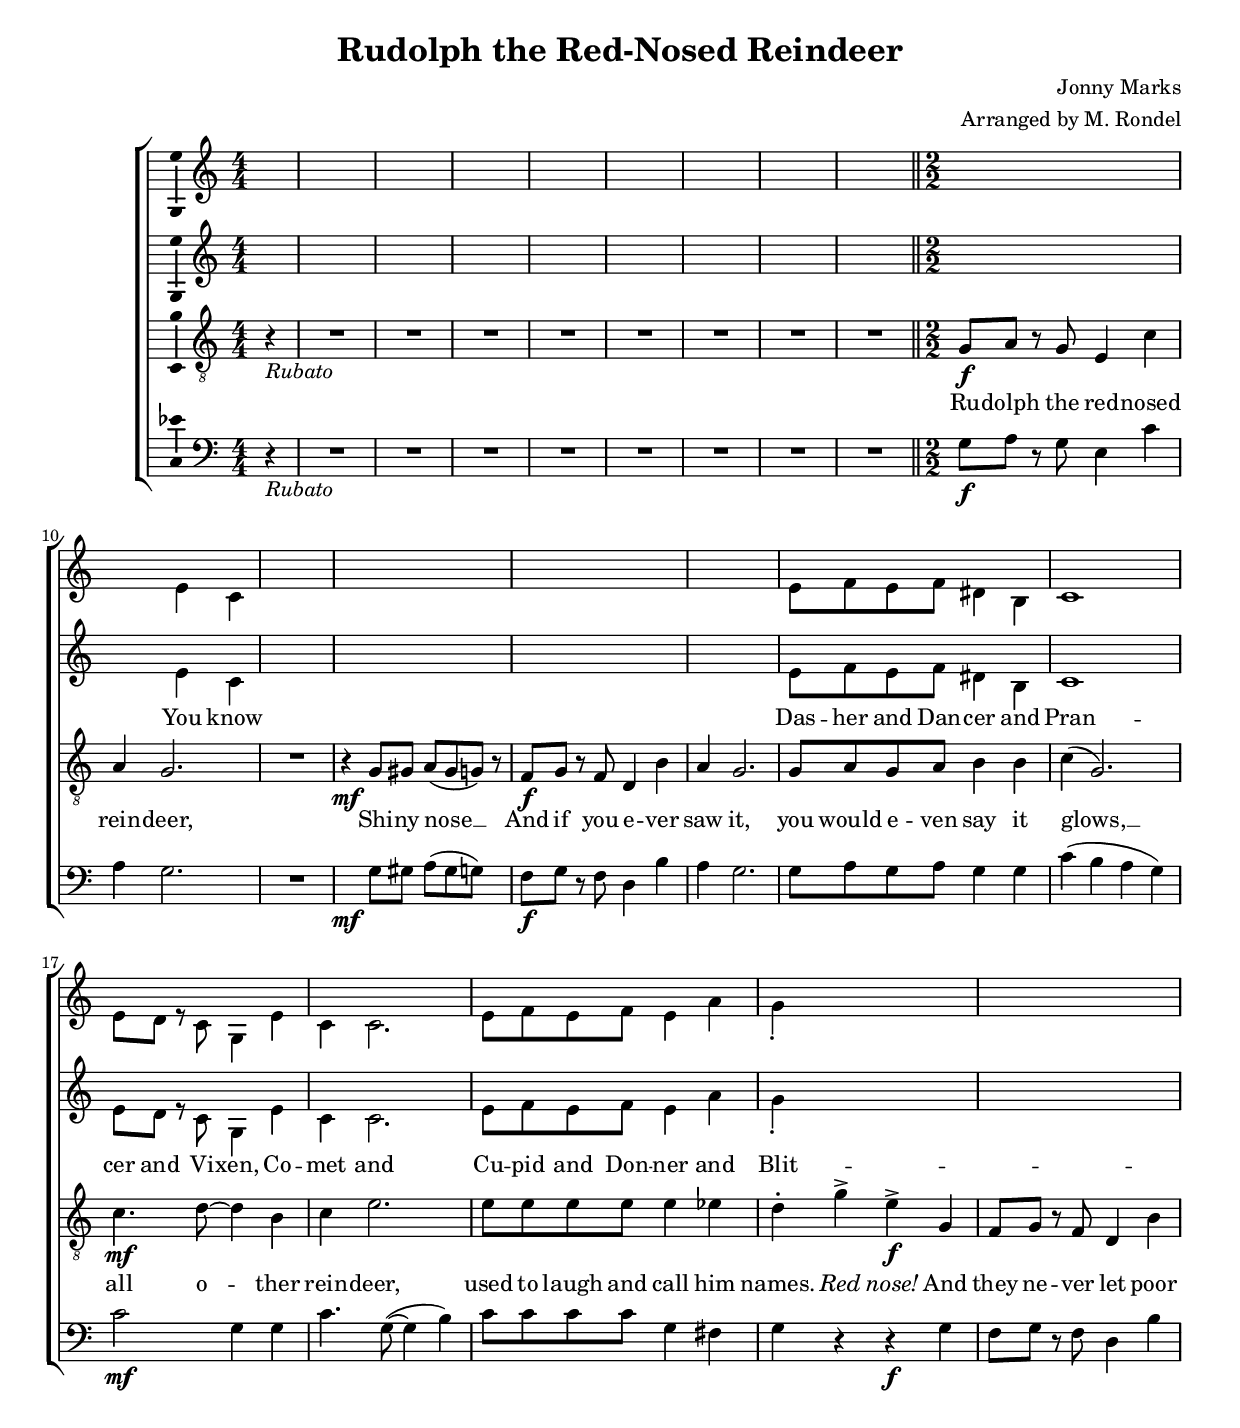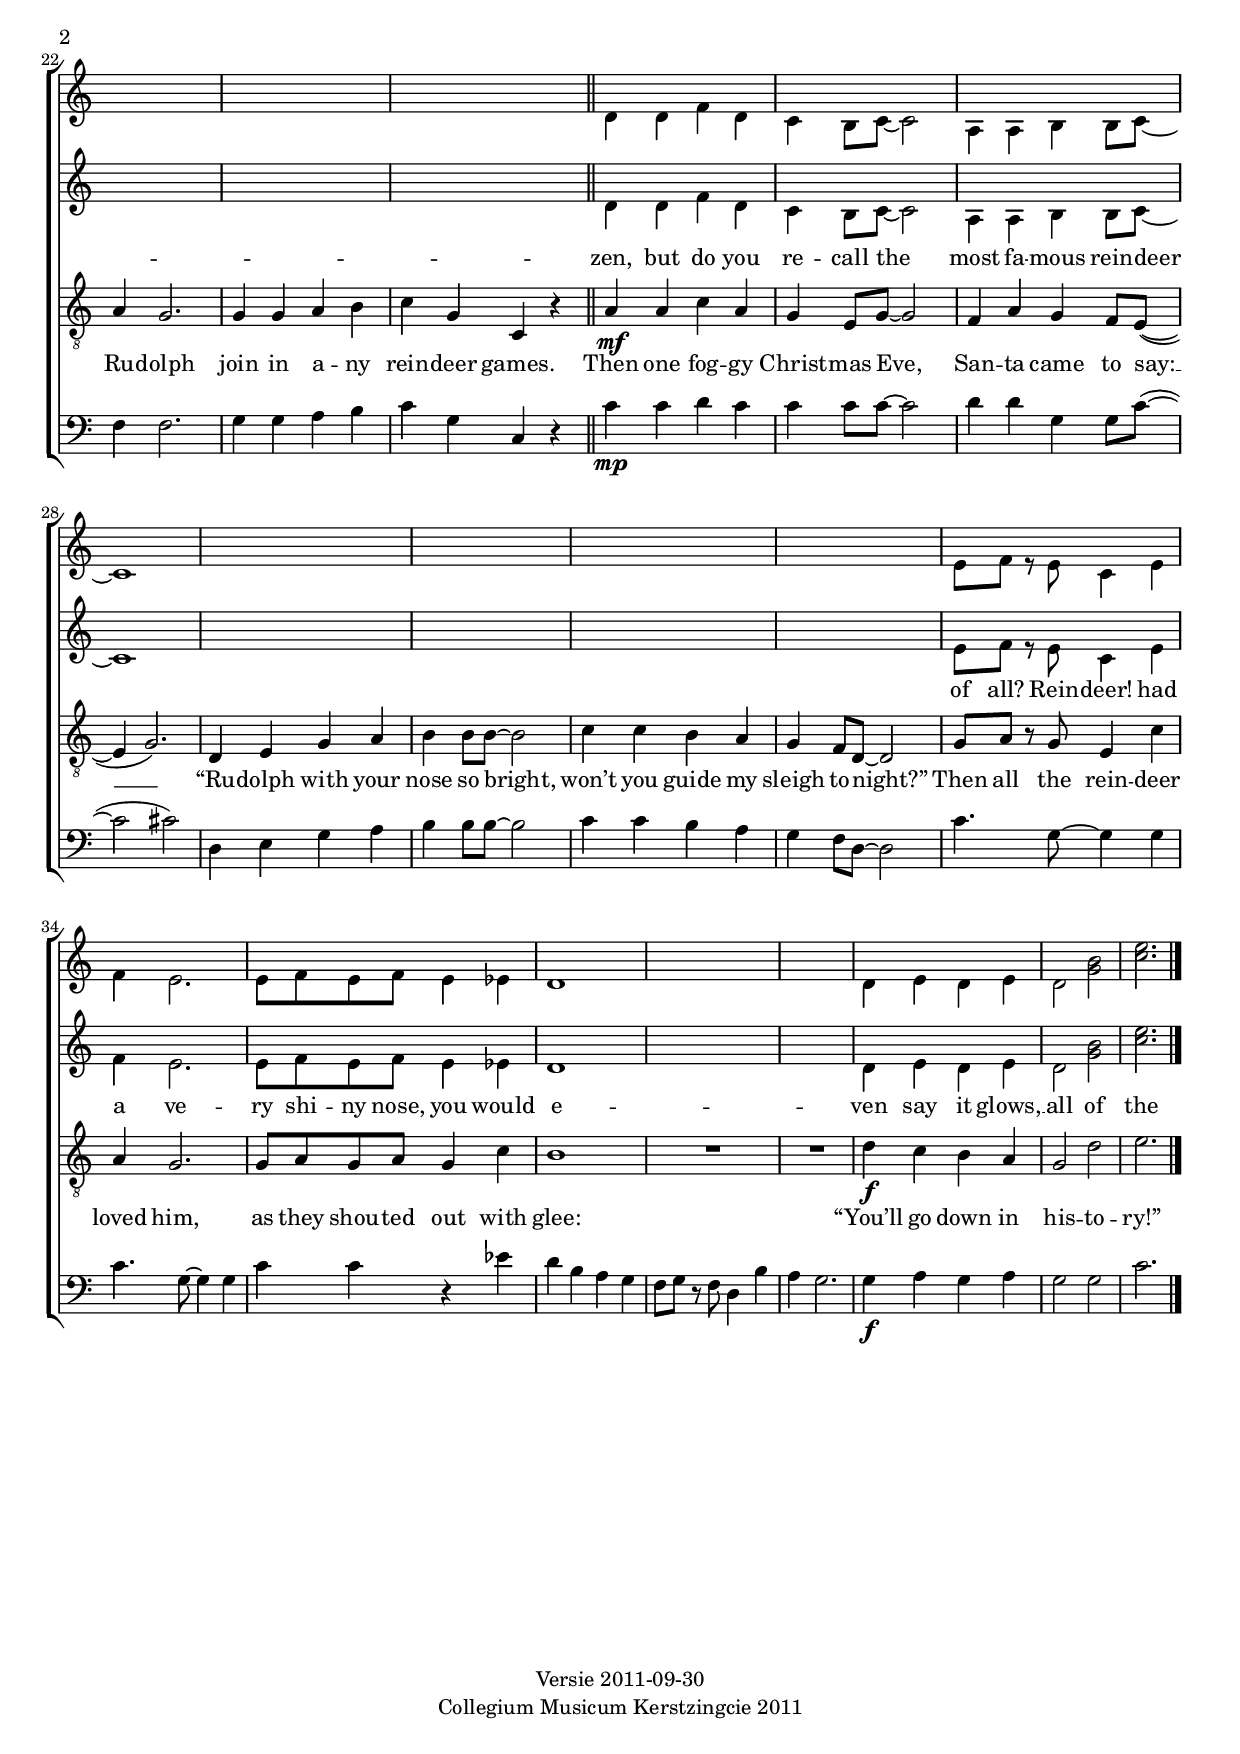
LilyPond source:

% vim: set fileformat=dos:
\version "2.12.3"

% vim: set fileformat=dos:

soprano =  \relative a' {
  \dynamicUp
  \clef "treble" \key c \major \numericTimeSignature\time 4/4 
  \oneVoice
  \partial 4 a8 _\markup{ \italic {dolce} } ^"(alten)" [ b8 ] | % 1
  c8 a4 f8 b8 g4 e8 | % 2
  a8 f4 d8 a'8 g4. | % 3
  c8 a4 f8 b8 g4 e8 | % 4
  a8 f4 d8 a'8 g4. | % 5
  e4 e4 e4 e4 | % 6
  a2. a8 [ b8 ] | % 7
  c4 c4 c8 b4 a8 | % 8
  g2. r4 \bar "||"
  | % 9
  \break
  \time 2/2  | % 9
  %R1 | \barNumberCheck #10
  R1^\markup{ \bold {Presto}
    \concat {
        (
        \smaller \general-align #Y #DOWN \note #"4" #1
        " = c."
        160
        )
      }
  }
  r2
  \voiceOne
  a4\mf c4 | % 11
  | % 11
  \oneVoice
  g8 \f [ a8 g8 a8 ] g4 c4 | % 12
  b1 | % 13
  R1*2 | % 15
  \voiceOne
  g8 [ a8 g8 a8 ] g4 a4 | % 16
  e1 | % 17
  | % 17
  g8 \f [ a8] s8 g8 e4 c'4 | % 18
  a4 g2. | % 19
  g8 [ a8 g8 a8 ] g4 c4 | \barNumberCheck #20
  b4-. 
  \oneVoice
  gis4-> f4->\mf g4 | % 21
  d'4 cis4 c4 b4 | % 22
  bes4 a4 gis4 g4 | % 23
  g8 [ a8 g8 a8 ] g4 d'4 | % 24
  c1 \bar "||"
  \voiceOne
  f,4 \mp f4 a4 f4 | % 26
  e4 g8 [ e8 ] ~ e2 | % 27
  d4 f4 e4 d8 [ c8 ~ ] | % 28
  c1 | % 29
  \oneVoice
  d4 e4 g4 a4 | \barNumberCheck #30
  b4 b8 [ b8 ~ ] b2 | % 31
  R1*2 | % 33
  \voiceOne
  g8 [ a8 s8 g8 ] e4 c'4 | % 34
  a4 g2. | % 35
  g8 [ a8 g8 a8 ] g4 c4 | % 36
  b1 | % 37
  \oneVoice
  R1*2 | % 39
  \voiceOne
  | % 39
  g4 \f a4 g4 a4 | \barNumberCheck #40
  g2 b2 | % 41
  g'2. \bar "|."
}

alto =  \relative a' {
  \clef "treble" \key c \major \numericTimeSignature\time 4/4 
  \partial 4 a8 _\markup{ \italic {dolce} } ^"(alten)" [ b8 ] | % 1
  c8 a4 f8 b8 g4 e8 | % 2
  a8 f4 d8 a'8 g4. | % 3
  c8 a4 f8 b8 g4 e8 | % 4
  a8 f4 d8 a'8 g4. | % 5
  e4 e4 e4 e4 | % 6
  a2. a8 [ b8 ] | % 7
  c4 c4 c8 b4 a8 | % 8
  g2. r4 \bar "||" |% 9
  \time 2/2  
  | % 9
   R1 | \barNumberCheck #10
  b2 \rest ^\markup{ \bold {Presto} } e,4 \mf c4 | % 11
  | % 11
  g'8 \f [ a8 g8 a8 ] g4 c4 | % 12
  b1 | % 13
  R1*2 | % 15
  e,8 [ f8 e8 f8 ] dis4 b4 | % 16
  c1 | % 17
  | % 17
  e8 \f [ d8] r8 c8 g4 e'4 | % 18
  c4 c2. | % 19
  e8 [ f8 e8 f8 ] e4 a4 | \barNumberCheck #20
  g4 _. gis4 _> f4 \mf _> g4 | % 21
  d'4 cis4 c4 b4 | % 22
  bes4 a4 gis4 g4 | % 23
  g8 [ a8 g8 a8 ] g4 d'4 | % 24
  c1 \bar "||"
  | % 25
  | % 25
  d,4 \mp d4 f4 d4 | % 26
  c4 b8 [ c8 ] ~ c2 | % 27
  a4 a4 b4 b8 [ c8 ~ ] | % 28
  c1 | % 29
  d4 e4 g4 a4 | \barNumberCheck #30
  b4 b8 [ b8 ~ ] b2 | % 31
  R1*2 | % 33
  e,8 [ f8] r8 e8 c4 e4 | % 34
  f4 e2. | % 35
  e8 [ f8 e8 f8 ] e4 es4 | % 36
  d1 | % 37
  R1*2 | % 39
  | % 39
  d4 \f e4 d4 e4 | \barNumberCheck #40
  d2  <g b>2 | % 41
  <c e>2. 
  \bar "|."
}

altoClean =  \relative a' {
  \clef "treble" \key c \major \numericTimeSignature\time 4/4 
  %\partial 4 a8 [ b8 ] | % 1
  %c8 a4 f8 b8 g4 e8 | % 2
  %a8 f4 d8 a'8 g4. | % 3
  %c8 a4 f8 b8 g4 e8 | % 4
  %a8 f4 d8 a'8 g4. | % 5
  %e4 e4 e4 e4 | % 6
  %a2. a8 [ b8 ] | % 7
  %c4 c4 c8 b4 a8 | % 8
  %g2. r4 \bar "||"
  \partial 4 s8  s8 | % 1
  s8 s4 s8 s8 s4 s8 | % 2
  s8 s4 s8 s8 s4. | % 3
  s8 s4 s8 s8 s4 s8 | % 4
  s8 s4 s8 s8 s4. | % 5
  s4 s4 s4 s4 | % 6
  s2. s8 s8 | % 7
  s4 s4 s8 s4 s8 | % 8
  s2. s4 \bar "||"
  | % 9
  \time 2/2  | % 9
   s1 | \barNumberCheck #10
  s2 e4 c4 | % 11
  | % 11

  %g'8 [ a8 g8 a8 ] g4 c4 | % 12
  %b1 | % 13
  s8 s8 s8 s8 s4 s4 | % 12
  s1 | % 13

  s1*2 | % 15
  e='8 [ f8 e8 f8 ] dis4 b4 | % 16
  c1 | % 17
  | % 17
  e8[ d8] r8 c8 g4 e'4 | % 18
  c4 c2. | % 19
  e8 [ f8 e8 f8 ] e4 a4 | \barNumberCheck #20
  g4 _. 
    %gis4 _> f4_> g4 | % 21
  %d'4 cis4 c4 b4 | % 22
  %bes4 a4 gis4 g4 | % 23
  %g8 [ a8 g8 a8 ] g4 d'4 | % 24
  %c1 \bar "||"
    s4 s4 s4 | % 21
  s4 s4 s4 s4 | % 22
  s4 s4 s4 s4 | % 23
  s8 s8 s8 s8 s4 s4 | % 24
  s1 \bar "||"
  | % 25
  d='4 d4 f4 d4 | % 26
  c4 b8 [ c8 ] ~ c2 | % 27
  a4 a4 b4 b8 [ c8 ~ ] | % 28
  c1 | % 29

  %d4 e4 g4 a4 | \barNumberCheck #30
  %b4 b8 [ b8 ~ ] b2 | % 31
  s4 s4 s4 s4 | \barNumberCheck #30
  s4 s8 s8 s2 | % 31

  s1*2 | % 33
  e='8[ f8] r8 e8 c4 e4 | % 34
  f4 e2. | % 35
  e8 [ f8 e8 f8 ] e4 es4 | % 36
  d1 | % 37
  s1*2 | % 39
  | % 39
  d4 e4 d4 e4 | \barNumberCheck #40
  d2  <g b>2 | % 41
  <c e>2. 
  \bar "|."
}

tenor =  \relative g {
  \clef "treble_8" \key c \major \numericTimeSignature\time 4/4
  \partial 4 r4 -\markup{ \italic {Rubato} } | % 1
  R1*8 \bar "||"
  | % 9
  \time 2/2  | % 9
  g8 \f [ a8] r8 g8 e4 c'4 | \barNumberCheck #10
  a4 g2. | % 11
  R1 | % 12
  | % 12
  r4 \mf g8 [ gis8 ] a8 ( [ gis8 g8 ) ] r8 | % 13
  | % 13
  f8 \f [ g8] r8 f8 d4 b'4 | % 14
  a4 g2. | % 15
  g8 [ a8 g8 a8 ] b4 b4 | % 16
  c4 ( g2. ) | % 17
  | % 17
  c4. \mf d8 ~ d4 b4 | % 18
  c4 e2. | % 19
  e8 [ e8 e8 e8 ] e4 es4 | \barNumberCheck #20
  d4 -. g4 -> e4 \f -> g,4 | % 21
  f8[ g8] r8 f8 d4 b'4 | % 22
  a4 g2. | % 23
  g4 g4 a4 b4 | % 24
  c4 g4 c,4 r4 \bar "||"
  | % 25
  | % 25
  a'4 \mf a4 c4 a4 | % 26
  g4 e8 [ g8 ~ ] g2 | % 27
  f4 a4 g4 f8 [ e8 ( ~ ] | % 28
  e4 g2. ) | % 29
  d4 e4 g4 a4 | \barNumberCheck #30
  b4 b8 [ b8 ~ ] b2 | % 31
  c4 c4 b4 a4 | % 32
  g4 f8 [ d8 ~ ] d2 | % 33
  g8[ a8] r8 g8 e4 c'4 | % 34
  a4 g2. | % 35
  g8 [ a8 g8 a8 ] g4 c4 | % 36
  b1 | % 37
  R1*2 | % 39
  | % 39
  d4 \f c4 b4 a4 | \barNumberCheck #40
  g2 d'2 | % 41
  e2. \bar "|."
}

bass =  \relative g {
  \clef "bass" \key c \major \numericTimeSignature\time 4/4 \partial 4
  r4 -\markup{ \italic {Rubato} } | % 1
  R1*8 \bar "||"
  | % 9
  \time 2/2  | % 9
  g8 \f [ a8] r8 g8 e4 c'4 | \barNumberCheck #10
  a4 g2. | % 11
  R1 | % 12
  s4 \mf g8 [ gis8 ] a8 ( [ gis8 g8 ) ] s8 | % 13
  | % 13
  f8 \f [ g8] r8 f8 d4 b'4 | % 14
  a4 g2. | % 15
  g8 [ a8 g8 a8 ] g4 g4 | % 16
  c4 ( b4 a4 g4 ) | % 17
  | % 17
  c2 \mf g4 g4 | % 18
  c4. g8( ~ g4 b4) | % 19
  c8 c8 c8 c8 g4 fis4 | \barNumberCheck #20
  g4 r4 r4 \f g4 | % 21
  f8 [ g8] r8 f8 d4 b'4 | % 22
  f4 f2. | % 23
  g4 g4 a4 b4 | % 24
  c4 g4 c,4 r4 \bar "||"
  | % 25
  | % 25
  c'4 \mp c4 d4 c4 | % 26
  c4 c8 [ c8 ~ ] c2 | % 27
  d4 d4 g,4 g8 [ c8 ( ~ ] | % 28
  c2 cis2 ) | % 29
  d,4 e4 g4 a4 | \barNumberCheck #30
  b4 b8 [ b8 ~ ] b2 | % 31
  c4 c4 b4 a4 | % 32
  g4 f8 [ d8 ~ ] d2 | % 33
  c'4. g8 ~ g4 g4 | % 34
  c4. g8 ~ g4 g4 | % 35
  c4 c4 r4 es4 | % 36
  d4 b4 a4 g4 | % 37
  f8[ g8] r8 f8 d4 b'4 | % 38
  a4 g2. | % 39
  | % 39
  g4 \f a4 g4 a4 | \barNumberCheck #40
  g2 g2 | % 41
  c2. \bar "|."
}

verseOne = \lyricmode {
}
verseOneSoprano =  \lyricmode { 
  You know Das -- her and Dan -- cer
  and Pran -- cer and Vi -- xen, 
  Co -- met and Cu -- pid 
  and Don -- ner and Blit -- zen, 
  but do you re -- call the most fa -- mous rein --
  deer of all? 
  Rein -- deer! had a ve -- ry shi -- ny nose, 
  you would e -- ven say it glows, __
  all of the o -- ther rein -- deer, 
  used to laugh and call him names. 
  \markup { \italic Red } \markup { \italic nose! }
  They ne -- ver let the rein -- deer Ru -- dolph 
  join in a -- ny rein -- deer games. 
  Then one fog -- gy Christ -- mas Eve,
  San -- ta came to say: __ 
  “Ru -- dolph with your nose so bright, 

  Then all the rein -- deer loved him, 
  as they shou -- ted out with glee: 

  “You’ll go down in his -- to -- ry!”
}

verseOneAlto =  \lyricmode { 
  You know Das -- her and Dan -- cer
  and Pran -- cer and Vi -- xen, 
  Co -- met and Cu -- pid 
  and Don -- ner and Blit -- zen, 
  but do you re -- call the most fa -- mous rein --
  deer of all? 
  Rein -- deer! had a ve -- ry shi -- ny nose, 
  you would e -- ven say it glows, __
  all of the o -- ther rein -- deer, 
  used to laugh and call him names. 
  \markup { \italic Red } \markup { \italic nose! }
  They ne -- ver let the rein -- deer Ru -- dolph 
  join in a -- ny rein -- deer games. 
  Then one fog -- gy Christ -- mas Eve,
  San -- ta came to say: __ 
  “Ru -- dolph with your nose so bright, 

  Then all the rein -- deer loved him, 
  as they shou -- ted out with glee: 

  “You’ll go down in his -- to -- ry!”
}

verseOneTenor = \lyricmode { 
  Ru -- dolph the red -- nosed rein -- deer, 
  Shi -- ny nose __ 
  And if you e -- ver saw it, 
  you would e -- ven say it glows, __
  all o -- ther rein -- deer, 
  used to laugh and call him names. 
  \markup { \italic Red } \markup { \italic nose! }
  And they ne -- ver let poor Ru -- dolph 
  join in a -- ny rein -- deer games. 
  Then one fog -- gy Christ -- mas Eve,
  San -- ta came to say: __ 
  “Ru -- dolph with your nose so bright, 
  won’t you guide my sleigh to -- night?” 
  Then all the rein -- deer loved him, 
  as they shou -- ted out with glee: 

  “You’ll go down in his -- to -- ry!”
}

verseOneBass = \lyricmode { 
  Ru -- dolph the red -- nosed rein -- deer, 
  Shi -- ny nose __ 
  And if you e -- ver saw it, 
  you would e -- ven say it glows, __
  all o -- ther rein -- deer, 
  used to laugh and call him names. 

  And they ne -- ver let poor Ru -- dolph 
  join in a -- ny rein -- deer games. 
  Then one fog -- gy Christ -- mas Eve,
  San -- ta came to say: __ 
  “Ru -- dolph with your nose so bright, 
  won’t you guide my sleigh to -- night?” 
  Ru -- dolph, oh Ru -- dolph,
  oh Ru -- dolph
  Doom, doom, doom, doom, doom,
  “Ru -- dolph the red -- nosed rein -- deer,
  you’ll go down in his -- to -- ry!”
}



\header {
  title = "Rudolph the Red-Nosed Reindeer"
  composer = "Jonny Marks" 
  arranger = "Arranged by M. Rondel"
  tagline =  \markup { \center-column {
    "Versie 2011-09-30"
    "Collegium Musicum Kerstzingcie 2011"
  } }
}

\paper {
  ragged-bottom = ##t
}


#(set-global-staff-size 18)

\score {
  \new ChoirStaff <<
    \new Staff = "sSoprano" << 
      \new Voice = "vAlto" { \voiceTwo \altoClean }
    >>
    \new Lyrics \lyricsto "vSoprano" \verseOneSoprano

    \new Staff = "sAlto" << 
      \new Voice = "vAlto" { \voiceTwo \altoClean }
    >>
    \new Lyrics \lyricsto "vAlto" \verseOneSoprano

    \new Staff = "sTenor" << 
      \new Voice = "vTenor" { \tenor }
    >>
    \new Lyrics \lyricsto "vTenor" \verseOneTenor

    \new Staff = "sBass" << 
      \new Voice = "vBass" { \bass }
    >>
    %\new Lyrics \lyricsto "vBass" \verseOne
  >>
  \layout { 
    % We can haz ambitus to display pitch range?
    \context { \Staff 
      \consists "Ambitus_engraver"
    }
    \context { \Staff
      \override VerticalAxisGroup #'minimum-Y-extent = #'(-1 . 1)
    }
    \context { \Lyrics
      \override VerticalAxisGroup #'Y-extent = #'(-0.1 . 0.1)
    }
    \context { \Lyrics
      \override VerticalAxisGroup #'minimum-Y-extent = #'(0 . 0)
    }
  }
}
